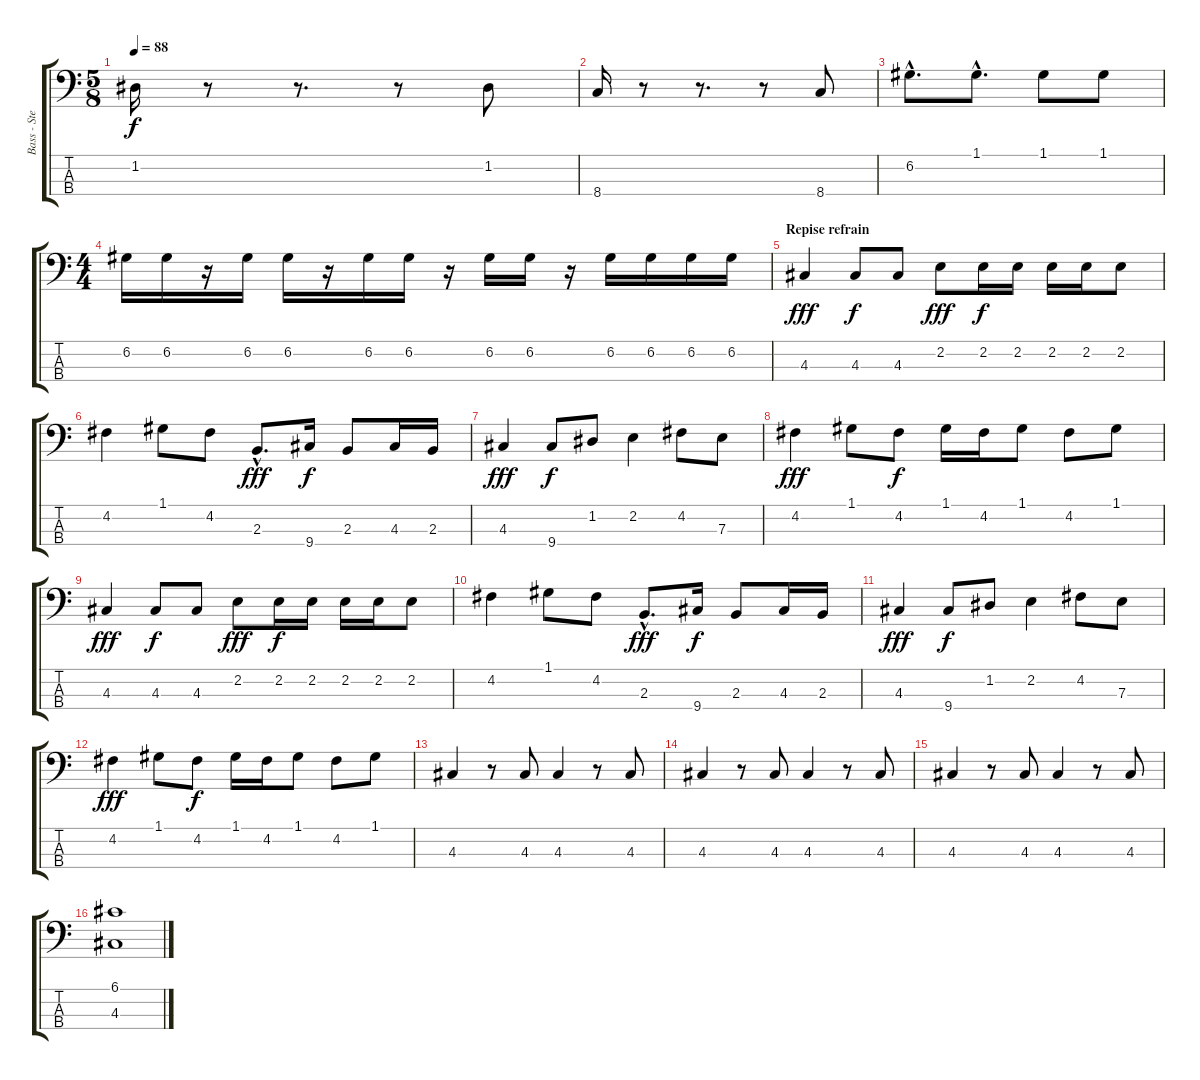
\track ("Bass - Stef" "Bass - Ste") {instrument electricbassfinger}
\staff {score tabs}
\tuning (G2 D2 A1 E1) {hide}
\ts (5 8)
\tempo 88
\clef f4
\ks c
1.2.16{dy f} r.8 r.8{d} r.8 1.2.8 |
8.4.16 r.8 r.8{d} r.8 8.4.8 |
6.2{hac}.8{d} 1.1{hac}.8{d} 1.1.8 1.1.8 |
\ts (4 4)
6.2.16 6.2.16 r.16 6.2.16 6.2.16 r.16 6.2.16 6.2.16 r.16 6.2.16 6.2.16 r.16 6.2.16 6.2.16 6.2.16 6.2.16 |
\section ("" "Repise refrain")
4.3.4{dy fff} 4.3.8{dy f} 4.3.8 2.2.8{dy fff} 2.2.16{dy f} 2.2.16 2.2.16 2.2.16 2.2.8 |
4.2.4 1.1.8 4.2.8 2.3{hac}.8{d dy fff} 9.4.16{dy f} 2.3.8 4.3.16 2.3.16 |
4.3.4{dy fff} 9.4.8{dy f} 1.2.8 2.2.4 4.2.8 7.3.8 |
4.2.4{dy fff} 1.1.8 4.2.8{dy f} 1.1.16 4.2.16 1.1.8 4.2.8 1.1.8 |
4.3.4{dy fff} 4.3.8{dy f} 4.3.8 2.2.8{dy fff} 2.2.16{dy f} 2.2.16 2.2.16 2.2.16 2.2.8 |
4.2.4 1.1.8 4.2.8 2.3{hac}.8{d dy fff} 9.4.16{dy f} 2.3.8 4.3.16 2.3.16 |
4.3.4{dy fff} 9.4.8{dy f} 1.2.8 2.2.4 4.2.8 7.3.8 |
4.2.4{dy fff} 1.1.8 4.2.8{dy f} 1.1.16 4.2.16 1.1.8 4.2.8 1.1.8 |
4.3.4 r.8 4.3.8 4.3.4 r.8 4.3.8 |
4.3.4 r.8 4.3.8 4.3.4 r.8 4.3.8 |
4.3.4 r.8 4.3.8 4.3.4 r.8 4.3.8 |
(6.1 4.3).1
